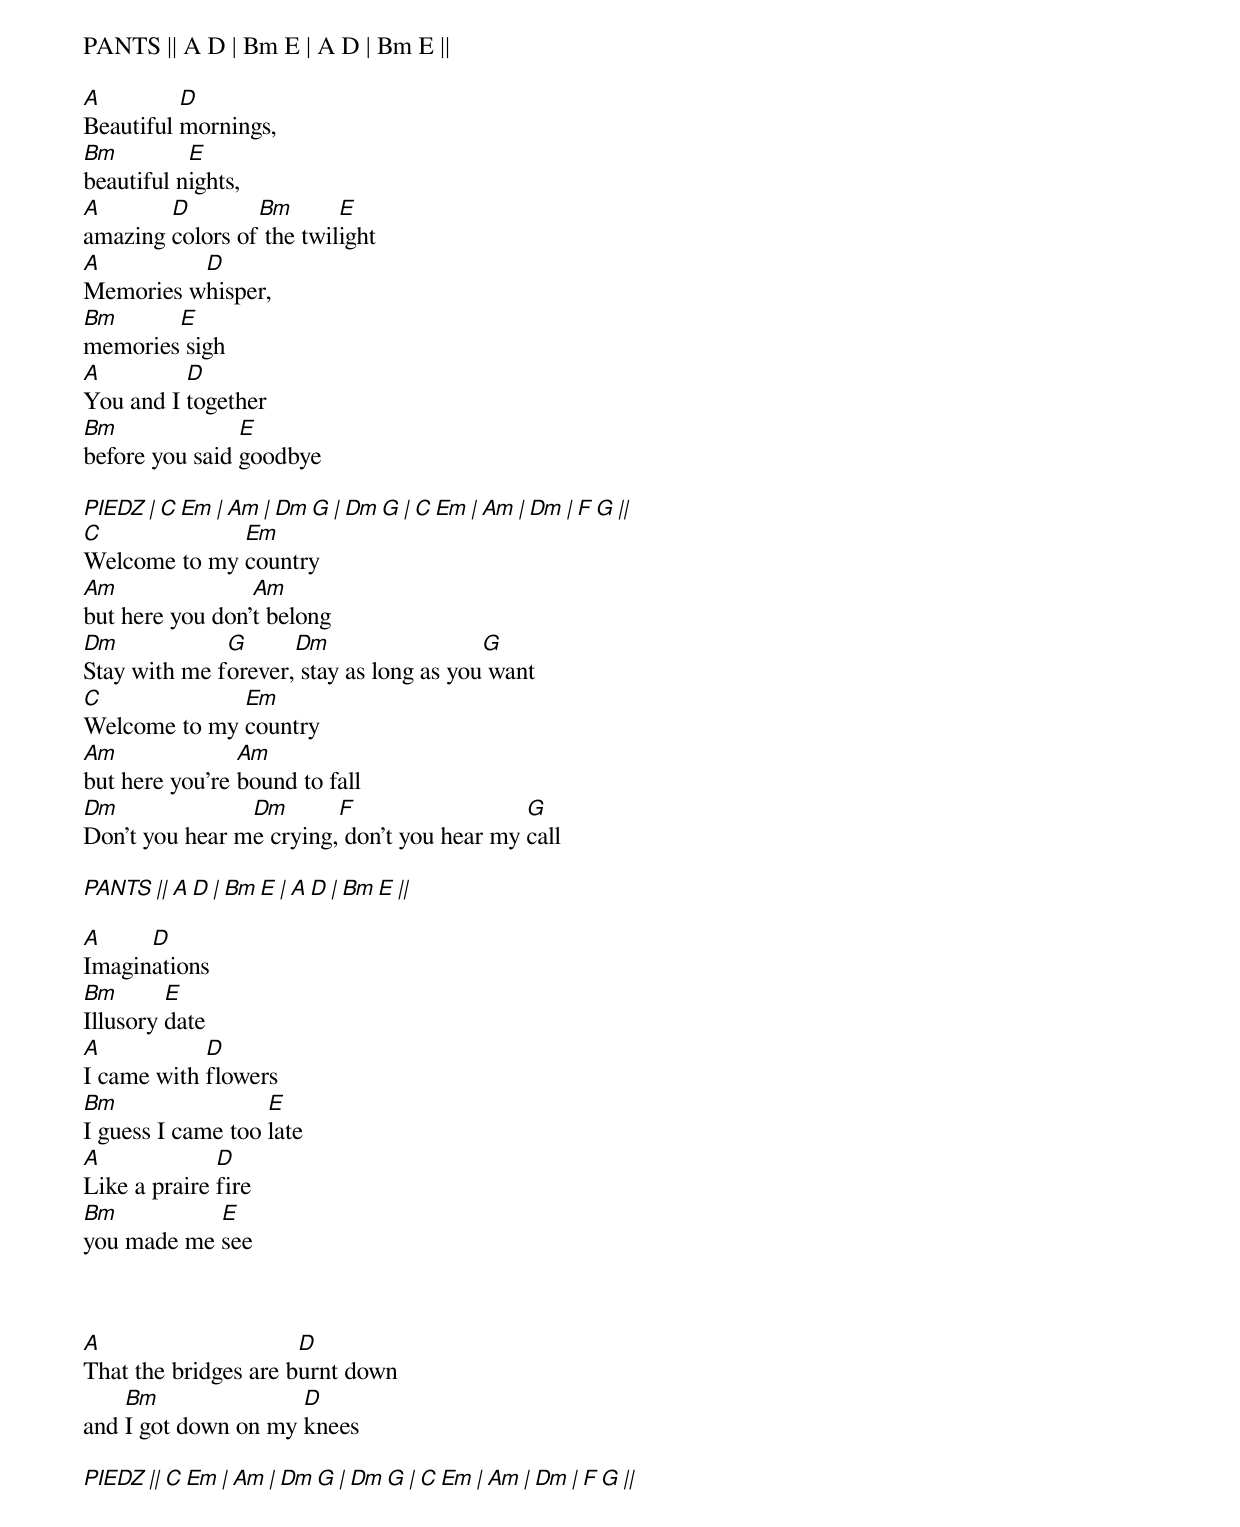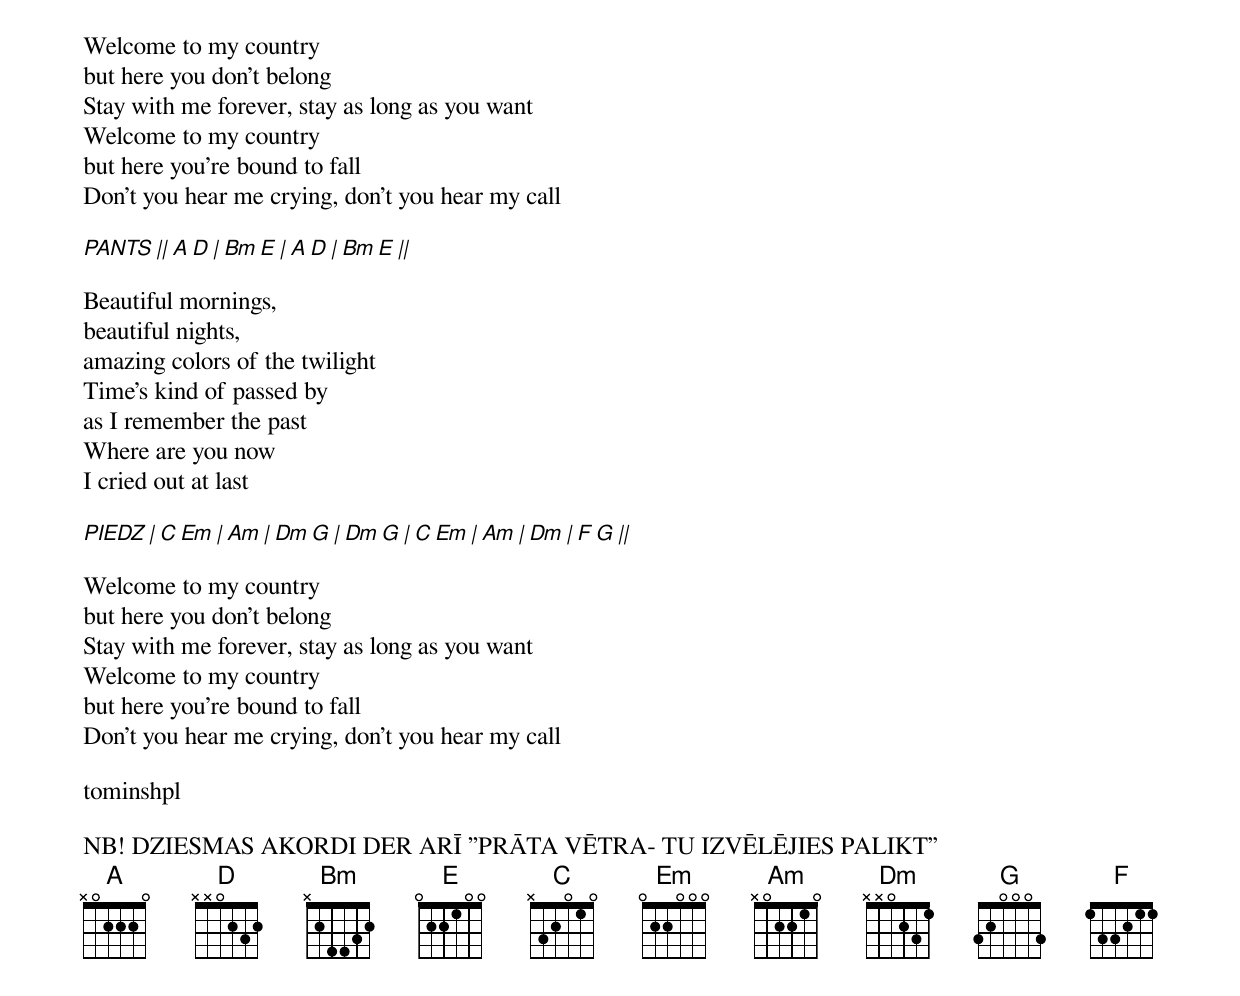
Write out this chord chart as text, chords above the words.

PANTS || A D | Bm E | A D | Bm E ||

A         D
Beautiful mornings,
Bm         E
beautiful nights,
A       D        Bm       E
amazing colors of the twilight
A         D
Memories whisper,
Bm      E
memories sigh
A         D
You and I together
Bm              E
before you said goodbye

PIEDZ | C Em | Am | Dm G | Dm G | C Em | Am | Dm | F G ||
C             Em
Welcome to my country
Am               Am
but here you don't belong
Dm            G      Dm                  G
Stay with me forever, stay as long as you want
C             Em
Welcome to my country
Am              Am
but here you're bound to fall
Dm              Dm       F                  G
Don't you hear me crying, don't you hear my call

PANTS || A D | Bm E | A D | Bm E ||

A     D
Imaginations
Bm       E
Illusory date
A           D
I came with flowers
Bm                 E
I guess I came too late
A             D
Like a praire fire
Bm          E
you made me see



A                     D
That the bridges are burnt down
    Bm               D
and I got down on my knees

PIEDZ || C Em | Am | Dm G | Dm G | C Em | Am | Dm | F G ||

Welcome to my country
but here you don't belong
Stay with me forever, stay as long as you want
Welcome to my country
but here you're bound to fall
Don't you hear me crying, don't you hear my call

PANTS || A D | Bm E | A D | Bm E ||

Beautiful mornings,
beautiful nights,
amazing colors of the twilight
Time's kind of passed by
as I remember the past
Where are you now
I cried out at last

PIEDZ | C Em | Am | Dm G | Dm G | C Em | Am | Dm | F G ||

Welcome to my country
but here you don't belong
Stay with me forever, stay as long as you want
Welcome to my country
but here you're bound to fall
Don't you hear me crying, don't you hear my call

tominshpl

NB! DZIESMAS AKORDI DER ARĪ ''PRĀTA VĒTRA- TU IZVĒLĒJIES PALIKT''
